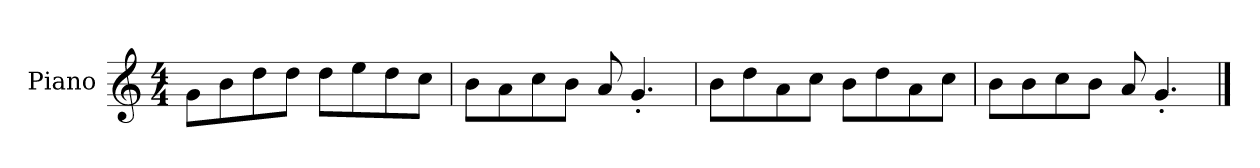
**kern
*part1
*staff1
*I"Piano
*I'P-no
*clefG2
*k[]
*M4/4
*MM90
=1
8g\L
8b\
8dd\
8dd\J
8dd\L
8ee\
8dd\
8cc\J
=2
8b\L
8a\
8cc\
8b\J
8a/
4.g'/
=3
8b\L
8dd\
8a\
8cc\J
8b\L
8dd\
8a\
8cc\J
=4
8b\L
8b\
8cc\
8b\J
8a/
4.g'/
==
*-
